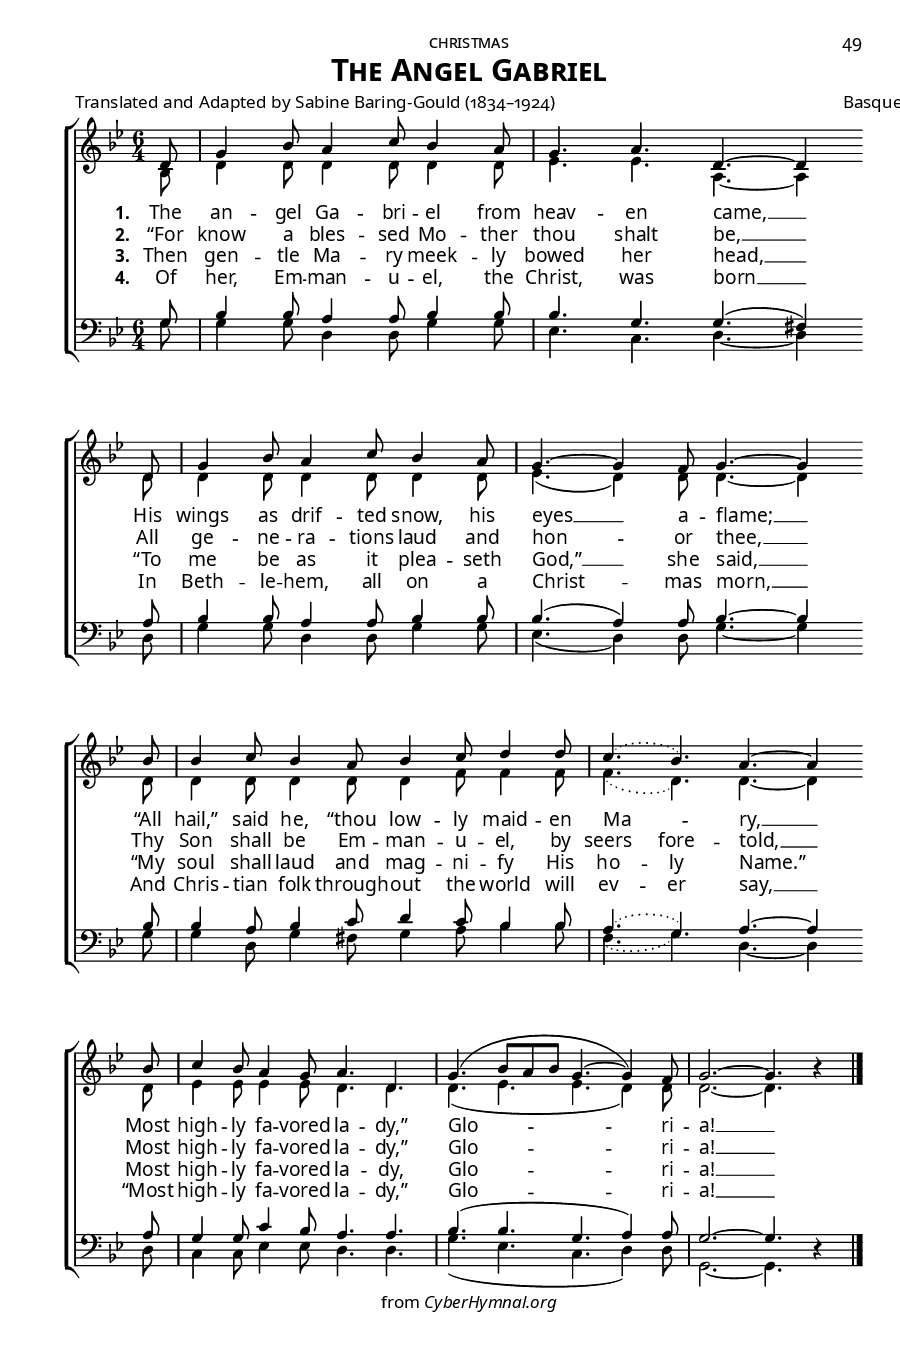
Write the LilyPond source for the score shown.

\version "2.14.2"
\include "util.ly"
\header {
  title = \markup{\override #'(font-name . "Garamond Premier Pro Semibold"){ \abs-fontsize #15 \smallCapsOldStyle"The Angel Gabriel"}}
  poet = \markup\oldStyleNum"Translated and Adapted by Sabine Baring-Gould (1834–1924)"
  composer = \markup\oldStyleNum"Basque Carol"
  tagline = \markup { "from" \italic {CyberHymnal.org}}
}
\paper {
  %print-all-headers = ##f
  paper-height = 9\in
  paper-width = 6\in
  indent = 0\in
  %system-system-spacing = #'((basic-distance . 10) (padding . 0))
  %system-system-spacing =
  %  #'((basic-distance . 0)
  %     (minimum-distance . 0)
  %     (padding . -0.35)
  %     (stretchability . 100))
  ragged-last-bottom = ##f
  ragged-bottom = ##f
  two-sided = ##t
  inner-margin = 0.5\in
  outer-margin = 0.25\in
  top-margin = 0.25\in
  bottom-margin = 0.25\in
  first-page-number = #049
  print-first-page-number = ##t
  headerLine = \markup{\override #'(font-name . "Garamond Premier Pro") \smallCapsOldStyle"christmas"}
  oddHeaderMarkup = \markup\fill-line{
     \override #'(font-name . "Garamond Premier Pro")\abs-fontsize #8.5
     \combine 
        \fill-line{"" \on-the-fly #print-page-number-check-first
        \oldStylePageNum""
        }
        \fill-line{\headerLine}
  }
  evenHeaderMarkup = \markup {
     \override #'(font-name . "Garamond Premier Pro")\abs-fontsize #8.5
     \combine
        \on-the-fly #print-page-number-check-first
        \oldStylePageNum""
        \fill-line{\headerLine}
  }
}
#(set-global-staff-size 15) \paper{ #(define fonts (make-pango-font-tree "GoudyOlSt BT" "Garamond Premier Pro" "Garamond Premier Pro" (/ 15 20))) }
global = {
  \key bes \major
  \time 6/4
}

sopMusic = \relative c' {
  \partial 8 d8 |
  \partial 8*9 g4 bes8 a4 c8 bes4 a8 |
  g4. a d,~ d4 \bar""\break d8 |
  
  \partial 8*9 g4 bes8 a4 c8 bes4 a8 |
  g4.~ g4 f8 g4.~ g4 \bar""\break bes8 |
  
  bes4 c8 bes4 a8 bes4 c8 d4 d8 |
  \slurDotted c4.( bes) \slurSolid a4.~ a4 \bar""\break bes8 |
  
  c4 bes8 a4 g8 a4. d, |
  g4.( bes8[ a bes] g4.~ g4) f8 |
  \partial 8*11 g2.~ g4. bes4\rest \bar "|."
}
sopWords = \lyricmode {
  
}

altoMusic = \relative c' {
  bes8 |
  d4 d8 d4 d8 d4 d8 |
  ees4. ees a,~ a4 d8 |
  
  d4 d8 d4 d8 d4 d8 |
  ees4.( d4) d8 d4.~ d4 d8 |
  
  d4 d8 d4 d8 d4 f8 f4 f8 |
  \slurDotted f4.( d) \slurSolid d4.~ d4 d8 |
  
  ees4 ees8 ees4 ees8 d4. d4. |
  d4.( ees ees d4) d8 |
  d2.~ d4. s4 \bar "|."
}
altoWords = \lyricmode {
  \dropLyricsV
  \set stanza = #"1. "
  The an -- gel Ga -- bri -- el from heav -- en came, __
  His wings as drif -- ted snow, his eyes __ a -- flame; __
  “All hail,” said he, “thou low -- ly maid -- en Ma -- ry, __
  Most high -- ly fa -- vored la -- dy,” Glo -- ri -- a! __
}
altoWordsII = \lyricmode {
  \dropLyricsV
  \set stanza = #"2. "
  “For know a bles -- sed Mo -- ther thou shalt be, __
  All ge -- ne -- ra -- tions laud and hon -- or thee, __
  Thy Son shall be Em -- man -- u -- el, by
  \set ignoreMelismata = ##t
  seers fore -- 
  \unset ignoreMelismata
  told, __
  Most high -- ly fa -- vored la -- dy,”
  Glo -- ri -- a! __
}
altoWordsIII = \lyricmode {
  \dropLyricsV
  \set stanza = #"3. "
  Then gen -- tle Ma -- ry meek -- ly bowed her head, __
  “To me be as it plea -- seth God,” __ she said, __
  “My soul shall laud and mag -- ni -- fy His
  \set ignoreMelismata = ##t
  ho -- ly
  \unset ignoreMelismata
  Name.”
%8.5x11 __
  Most high -- ly fa -- vored la -- dy,
  Glo -- ri -- a! __
}
altoWordsIV = \lyricmode {
  \dropLyricsV
  \set stanza = #"4. "
  Of her, Em -- man -- u -- el, the Christ, was born __
  In Beth -- le -- hem, all on a Christ -- mas morn, __
  And Chris -- tian folk through -- out the world will
  \set ignoreMelismata = ##t
  ev -- er
  \unset ignoreMelismata
  say, __
  “Most high -- ly fa -- vored la -- dy,”
  Glo -- ri -- a! __
}

tenorMusic = \relative c' {
  g8 |
  bes4 bes8 a4 a8 bes4 bes8 |
  bes4. g g( fis4) a8 |
  
  bes4 bes8 a4 a8 bes4 bes8 |
  bes4.( a4) a8 bes4.~ bes4 bes8 |
  
  bes4 a8 bes4 c8 d4 c8 bes4 bes8 |
  \slurDotted a4.( g) \slurSolid a~ a4 a8 |
  
  g4 g8 c4 bes8 a4. a |
  bes4.( bes g a4) a8 |
  g2.~ g4. d4\rest \bar "|."
}
tenorWords = \lyricmode {

}

bassMusic = \relative c' {
  g8 |
  g4 g8 d4 d8 g4 g8 |
  ees4. c d~ d4 d8 |
  
  g4 g8 d4 d8 g4 g8 |
  ees4.( d4) d8 g4.~ g4 g8 |
  
  g4 d8 g4 fis8 g4 a8 bes4 bes8 |
  \slurDotted f4.( g) \slurSolid d4.~ d4 d8 |
  
  c4 c8 ees4 ees8 d4. d |
  g( ees c d4) d8 |
  g,2.~ g4. s4 \bar "|."
}
bassWords = \lyricmode {

}

\score {
  <<
   \new ChoirStaff <<
    \new Staff = women <<
      \new Voice = "sopranos" { \voiceOne << \global \sopMusic >> }
      \new Voice = "altos" { \voiceTwo << \global \altoMusic >> }
    >>
    \new Lyrics \with { alignAboveContext = #"women" \override VerticalAxisGroup #'nonstaff-relatedstaff-spacing = #'((basic-distance . 1))} \lyricsto "sopranos" \sopWords
    \new Lyrics = "altosIV"  \with { alignBelowContext = #"women" } \lyricsto "sopranos" \altoWordsIV
    \new Lyrics = "altosIII"  \with { alignBelowContext = #"women" } \lyricsto "sopranos" \altoWordsIII
    \new Lyrics = "altosII"  \with { alignBelowContext = #"women" } \lyricsto "sopranos" \altoWordsII
    \new Lyrics = "altos"  \with { alignBelowContext = #"women" } \lyricsto "sopranos" \altoWords
   \new Staff = men <<
      \clef bass
      \new Voice = "tenors" { \voiceOne << \global \tenorMusic >> }
      \new Voice = "basses" { \voiceTwo << \global \bassMusic >> }
    >>
    \new Lyrics \with { alignAboveContext = #"men" \override VerticalAxisGroup #'nonstaff-relatedstaff-spacing = #'((basic-distance . 1)) } \lyricsto "tenors" \tenorWords
    \new Lyrics \with { alignBelowContext = #"men" \override VerticalAxisGroup #'nonstaff-relatedstaff-spacing = #'((basic-distance . 1)) } \lyricsto "basses" \bassWords
  >>
%    \new PianoStaff << \new Staff { \new Voice { \pianoRH } } \new Staff { \clef "bass" \pianoLH } >>
  >>
  \layout {
    \context {
      \Score
      %\override SpacingSpanner #'base-shortest-duration = #(ly:make-moment 1 8)
      %\override SpacingSpanner #'common-shortest-duration = #(ly:make-moment 1 4)
    }
    \context {
      % Remove all empty staves
      % \Staff \RemoveEmptyStaves \override VerticalAxisGroup #'remove-first = ##t
    }
  }
  \midi {
    %\tempo 4 = 90
    \set Staff.midiInstrument = "flute"
  
    \context {
      \Voice
      \remove "Dynamic_performer"
    }
  }
}
